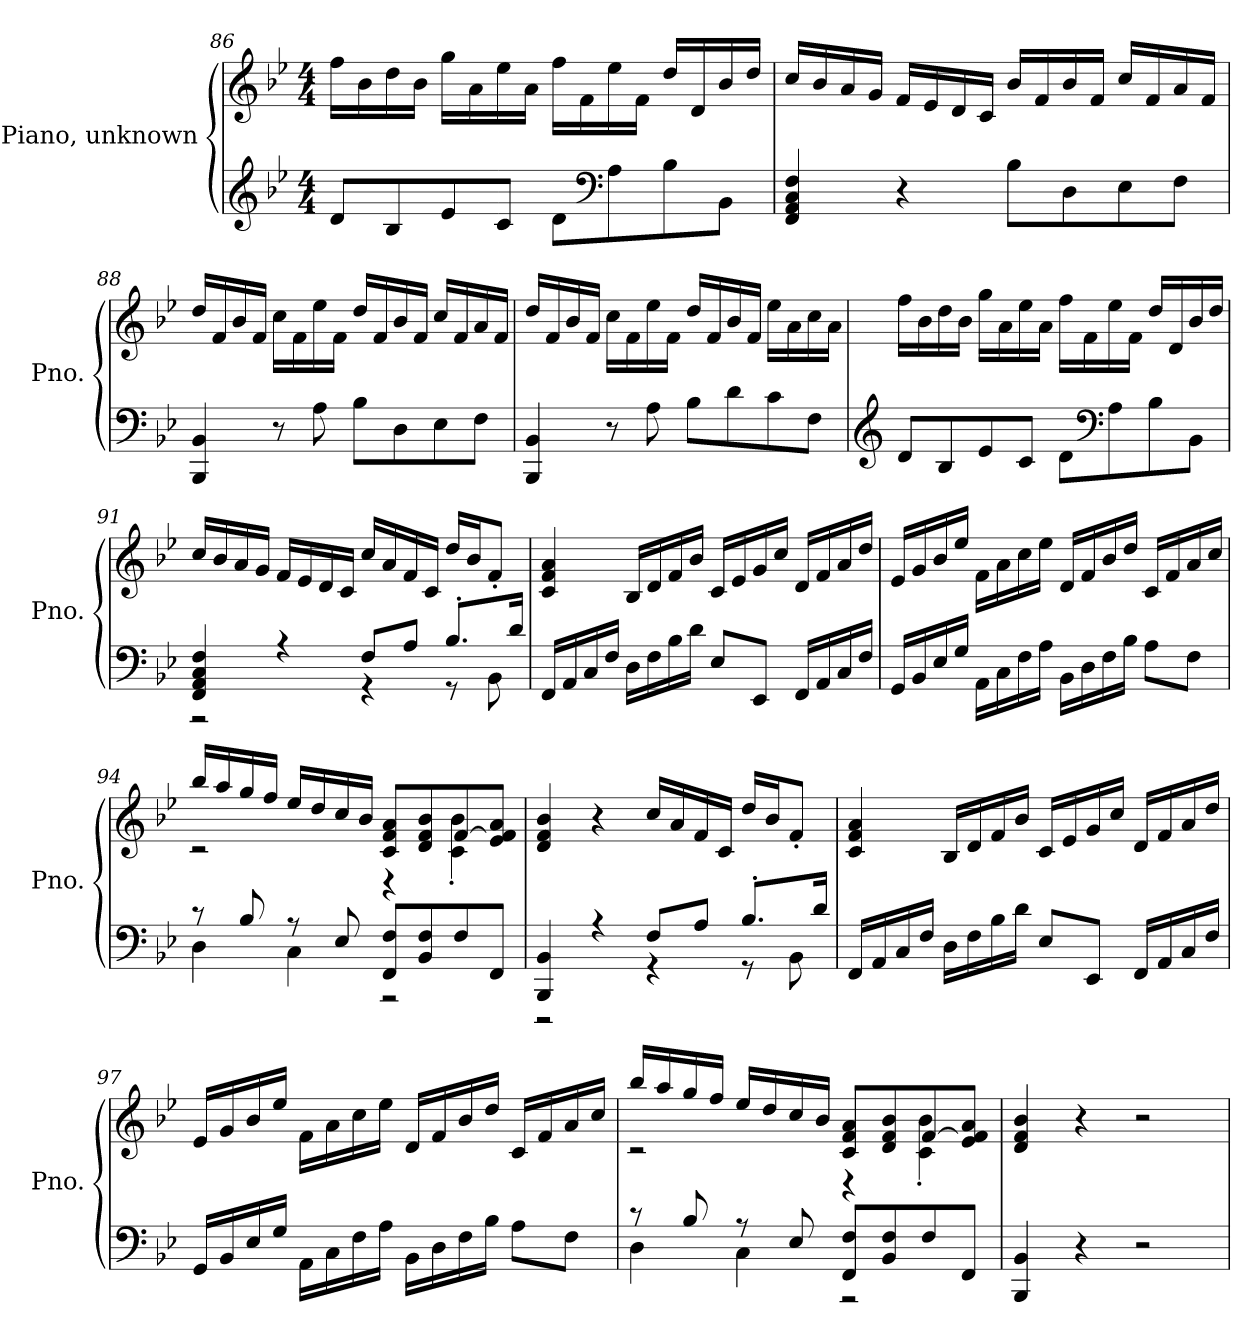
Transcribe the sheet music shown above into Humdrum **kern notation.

**kern	**kern
*part1	*part1
*staff2	*staff1
*I"Piano, unknown	*
*I'Pno.	*
!!LO:LB:g=z
*clefG2	*clefG2
*k[b-e-]	*k[b-e-]
*M4/4	*M4/4
=86	=86
8d/L	16ff\LL
.	16b-\
8B-/	16dd\
.	16b-\JJ
8e-/	16gg\LL
.	16a\
8c/J	16ee-\
.	16a\JJ
8d\L	16ff\LL
.	16f\
*clefF4	*
8A\	16ee-\
.	16f\JJ
8B-\	16dd/LL
.	16d/
8BB-\J	16b-/
.	16dd/JJ
=87	=87
4FF/ 4AA/ 4C/ 4F/	16cc/LL
.	16b-/
.	16a/
.	16g/JJ
4r	16f/LL
.	16e-/
.	16d/
.	16c/JJ
8B-\L	16b-/LL
.	16f/
8D\	16b-/
.	16f/JJ
8E-\	16cc/LL
.	16f/
8F\J	16a/
.	16f/JJ
!!LO:LB:g=z
=88	=88
4BBB-/ 4BB-/	16dd/LL
.	16f/
.	16b-/
.	16f/JJ
8r	16cc\LL
.	16f\
8A\	16ee-\
.	16f\JJ
8B-\L	16dd/LL
.	16f/
8D\	16b-/
.	16f/JJ
8E-\	16cc/LL
.	16f/
8F\J	16a/
.	16f/JJ
=89	=89
4BBB-/ 4BB-/	16dd/LL
.	16f/
.	16b-/
.	16f/JJ
8r	16cc\LL
.	16f\
8A\	16ee-\
.	16f\JJ
8B-\L	16dd/LL
.	16f/
8d\	16b-/
.	16f/JJ
8c\	16ee-\LL
.	16a\
8F\J	16cc\
.	16a\JJ
!!LO:LB:g=z
=90	=90
*clefG2	*
8d/L	16ff\LL
.	16b-\
8B-/	16dd\
.	16b-\JJ
8e-/	16gg\LL
.	16a\
8c/J	16ee-\
.	16a\JJ
8d\L	16ff\LL
.	16f\
*clefF4	*
8A\	16ee-\
.	16f\JJ
8B-\	16dd/LL
.	16d/
8BB-\J	16b-/
.	16dd/JJ
=91	=91
*^	*
4FF/ 4AA/ 4C/ 4F/	2r	16cc/LL
.	.	16b-/
.	.	16a/
.	.	16g/JJ
4r	.	16f/LL
.	.	16e-/
.	.	16d/
.	.	16c/JJ
8F/L	4r	16cc/LL
.	.	16a/
8A/J	.	16f/
.	.	16c/JJ
8.B-'/L	8r	16dd/LL
.	.	16b-/J
.	8BB-\	8f'/J
16d/Jk	.	.
*v	*v	*
!!LO:PB:g=z
=92	=92
16FF/LL	4c/ 4f/ 4a/
16AA/	.
16C/	.
16F/JJ	.
16D\LL	16B-/LL
16F\	16d/
16B-\	16f/
16d\JJ	16b-/JJ
8E-/L	16c/LL
.	16e-/
8EE-/J	16g/
.	16cc/JJ
16FF/LL	16d/LL
16AA/	16f/
16C/	16a/
16F/JJ	16dd/JJ
=93	=93
16GG/LL	16e-/LL
16BB-/	16g/
16E-/	16b-/
16G/JJ	16ee-/JJ
16AA\LL	16f\LL
16C\	16a\
16F\	16cc\
16A\JJ	16ee-\JJ
16BB-\LL	16d/LL
16D\	16f/
16F\	16b-/
16B-\JJ	16dd/JJ
8A\L	16c/LL
.	16f/
8F\J	16a/
.	16cc/JJ
=94	=94
*^	*^
8r	4D\	16bb-/LL	2r
.	.	16aa/	.
8B-/	.	16gg/	.
.	.	16ff/JJ	.
8r	4C\	16ee-/LL	.
.	.	16dd/	.
8E-/	.	16cc/	.
.	.	16b-/JJ	.
8FF/ 8F/L	2r	8c/ 8f/ 8a/L	4r
8BB-/ 8F/	.	8d/ 8f/ 8b-/	.
8F/	.	[8f/	4c\' 4b-\'
8FF/J	.	8e-/ 8f/] 8a/J	.
*	*	*v	*v
!!LO:LB:g=z
=95	=95	=95
4BBB-/ 4BB-/	2r	4d/ 4f/ 4b-/
4r	.	4r
8F/L	4r	16cc/LL
.	.	16a/
8A/J	.	16f/
.	.	16c/JJ
8.B-'/L	8r	16dd/LL
.	.	16b-/J
.	8BB-\	8f'/J
16d/Jk	.	.
*v	*v	*
=96	=96
16FF/LL	4c/ 4f/ 4a/
16AA/	.
16C/	.
16F/JJ	.
16D\LL	16B-/LL
16F\	16d/
16B-\	16f/
16d\JJ	16b-/JJ
8E-/L	16c/LL
.	16e-/
8EE-/J	16g/
.	16cc/JJ
16FF/LL	16d/LL
16AA/	16f/
16C/	16a/
16F/JJ	16dd/JJ
=97	=97
16GG/LL	16e-/LL
16BB-/	16g/
16E-/	16b-/
16G/JJ	16ee-/JJ
16AA\LL	16f\LL
16C\	16a\
16F\	16cc\
16A\JJ	16ee-\JJ
16BB-\LL	16d/LL
16D\	16f/
16F\	16b-/
16B-\JJ	16dd/JJ
8A\L	16c/LL
.	16f/
8F\J	16a/
.	16cc/JJ
!!LO:LB:g=z
=98	=98
*^	*^
8r	4D\	16bb-/LL	2r
.	.	16aa/	.
8B-/	.	16gg/	.
.	.	16ff/JJ	.
8r	4C\	16ee-/LL	.
.	.	16dd/	.
8E-/	.	16cc/	.
.	.	16b-/JJ	.
8FF/ 8F/L	2r	8c/ 8f/ 8a/L	4r
8BB-/ 8F/	.	8d/ 8f/ 8b-/	.
8F/	.	[8f/	4c\' 4b-\'
8FF/J	.	8e-/ 8f/] 8a/J	.
*v	*v	*	*
*	*v	*v
=99	=99
4BBB-/ 4BB-/	4d/ 4f/ 4b-/
4r	4r
2r	2r
=	=
*-	*-
